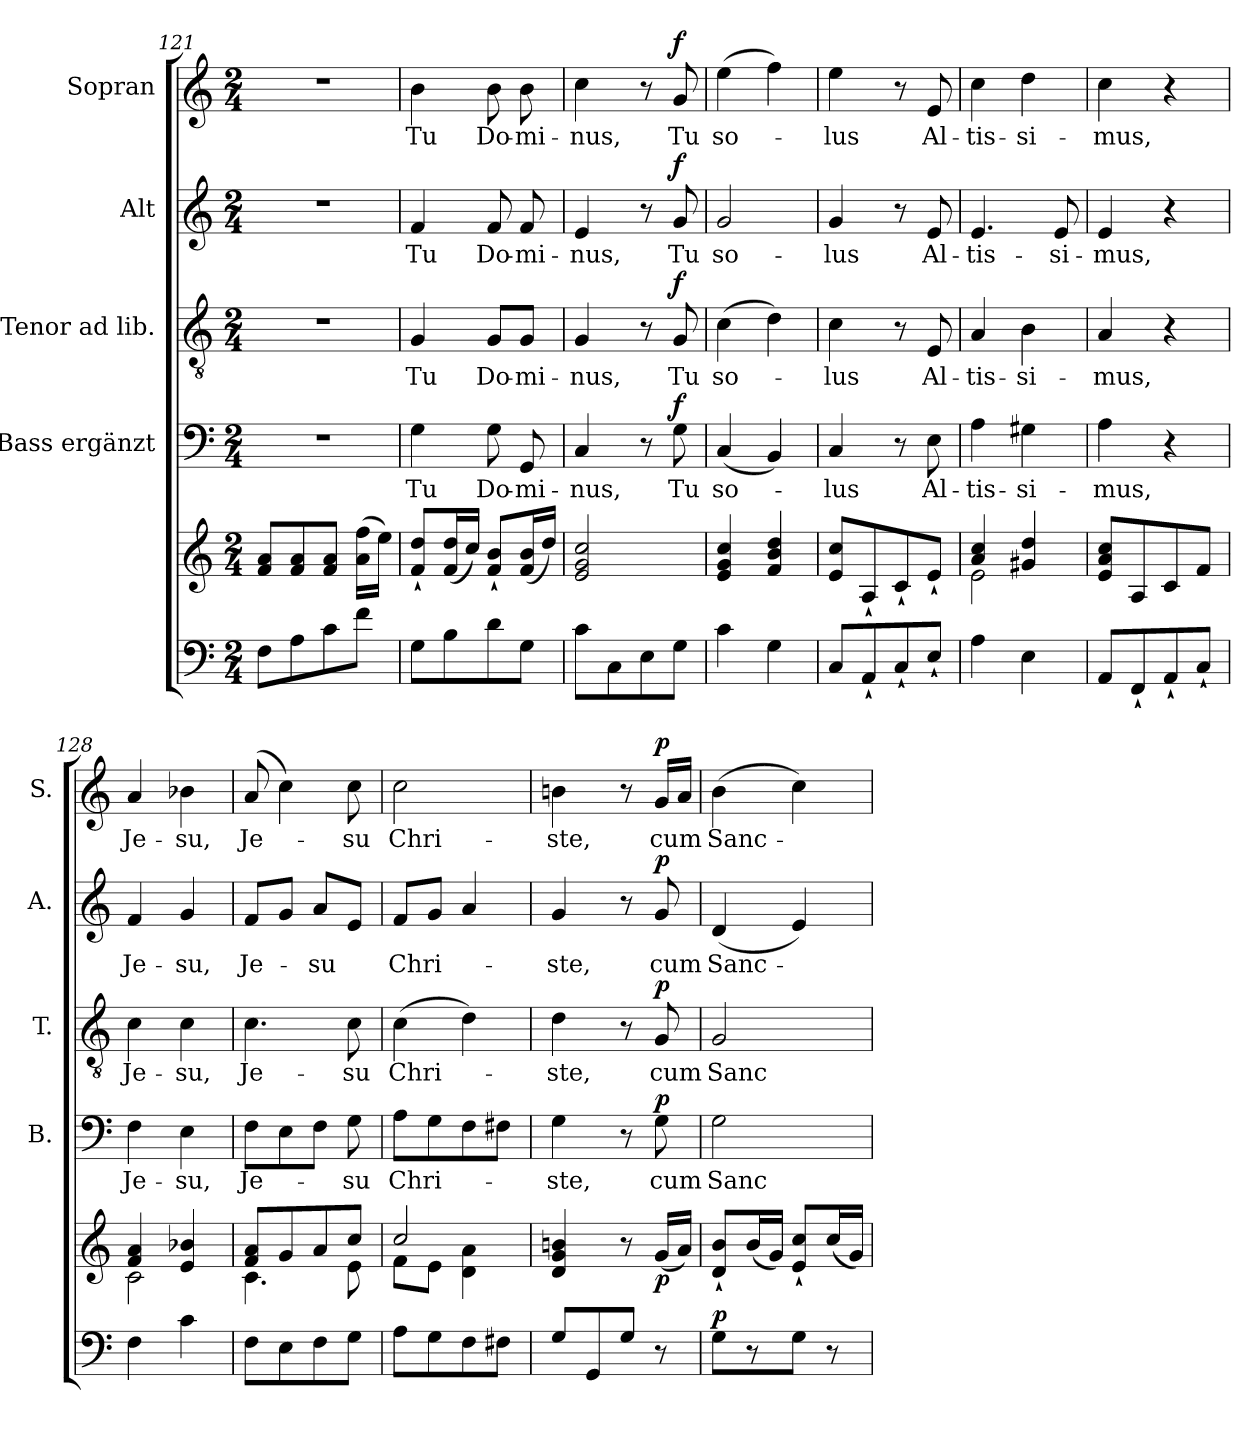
**kern	**kern	**dynam	**kern	**text	**dynam	**kern	**text	**dynam	**kern	**text	**dynam	**kern	**text	**dynam
*part5	*part5	*part5	*part4	*part4	*part4	*part3	*part3	*part3	*part2	*part2	*part2	*part1	*part1	*part1
*staff6	*staff5	*staff5/6	*staff4	*staff4	*staff4	*staff3	*staff3	*staff3	*staff2	*staff2	*staff2	*staff1	*staff1	*staff1
*	*	*	*I"Bass ergänzt	*	*	*I"Tenor ad lib.	*	*	*I"Alt	*	*	*I"Sopran	*	*
*	*	*	*I'B.	*	*	*I'T.	*	*	*I'A.	*	*	*I'S.	*	*
*clefF4	*clefG2	*	*clefF4	*	*	*clefGv2	*	*	*clefG2	*	*	*clefG2	*	*
*k[]	*k[]	*	*k[]	*	*	*k[]	*	*	*k[]	*	*	*k[]	*	*
*C:	*C:	*	*C:	*	*	*C:	*	*	*C:	*	*	*C:	*	*
*M2/4	*M2/4	*	*M2/4	*	*	*M2/4	*	*	*M2/4	*	*	*M2/4	*	*
=121	=121	=121	=121	=121	=121	=121	=121	=121	=121	=121	=121	=121	=121	=121
8F\L	8f/ 8a/L	.	2r	.	.	2r	.	.	2r	.	.	2r	.	.
8A\	8f/ 8a/	.	.	.	.	.	.	.	.	.	.	.	.	.
8c\	8f/ 8a/J	.	.	.	.	.	.	.	.	.	.	.	.	.
8f\J	(>16a\ 16ff\LL	.	.	.	.	.	.	.	.	.	.	.	.	.
.	16ee\JJ)	.	.	.	.	.	.	.	.	.	.	.	.	.
=122	=122	=122	=122	=122	=122	=122	=122	=122	=122	=122	=122	=122	=122	=122
!	!	!	!	!LO:LY:b	!	!	!LO:LY:b	!	!	!LO:LY:b	!	!	!LO:LY:b	!
8G\L	8f/`< 8dd/`<L	.	4G\	Tu	.	4G/	Tu	.	4f/	Tu	.	4b\	Tu	.
8B\	(<16f/ 16dd/L	.	.	.	.	.	.	.	.	.	.	.	.	.
.	16cc/JJ)	.	.	.	.	.	.	.	.	.	.	.	.	.
!	!	!	!	!LO:LY:b	!	!	!LO:LY:b	!	!	!LO:LY:b	!	!	!LO:LY:b	!
8d\	8f/`< 8b/`<L	.	8G\	Do-	.	8G/L	Do-	.	8f/	Do-	.	8b\	Do-	.
!	!	!	!	!LO:LY:b	!	!	!LO:LY:b	!	!	!LO:LY:b	!	!	!LO:LY:b	!
8G\J	(<16f/ 16b/L	.	8GG/	-mi-	.	8G/J	-mi-	.	8f/	-mi-	.	8b\	-mi-	.
.	16dd/JJ)	.	.	.	.	.	.	.	.	.	.	.	.	.
=123	=123	=123	=123	=123	=123	=123	=123	=123	=123	=123	=123	=123	=123	=123
!	!	!	!	!LO:LY:b	!	!	!LO:LY:b	!	!	!LO:LY:b	!	!	!LO:LY:b	!
8c\L	2e/ 2g/ 2cc/	.	4C/	-nus,	.	4G/	-nus,	.	4e/	-nus,	.	4cc\	-nus,	.
8C\	.	.	.	.	.	.	.	.	.	.	.	.	.	.
8E\	.	.	8r	.	.	8r	.	.	8r	.	.	8r	.	.
!	!	!	!	!LO:LY:b	!LO:DY:a	!	!LO:LY:b	!LO:DY:a	!	!LO:LY:b	!LO:DY:a	!	!LO:LY:b	!LO:DY:a
8G\J	.	.	8G\	Tu	f	8G/	Tu	f	8g/	Tu	f	8g/	Tu	f
=124	=124	=124	=124	=124	=124	=124	=124	=124	=124	=124	=124	=124	=124	=124
!	!	!	!	!LO:LY:b	!	!	!LO:LY:b	!	!	!LO:LY:b	!	!	!LO:LY:b	!
4c\	4e/ 4g/ 4cc/	.	(<4C/	so-	.	(>4c\	so-	.	2g/	so-	.	(>4ee\	so-	.
4G\	4f/ 4b/ 4dd/	.	4BB/)	.	.	4d\)	.	.	.	.	.	4ff\)	.	.
=125	=125	=125	=125	=125	=125	=125	=125	=125	=125	=125	=125	=125	=125	=125
!	!	!	!	!LO:LY:b	!	!	!LO:LY:b	!	!	!LO:LY:b	!	!	!LO:LY:b	!
8C/L	8e/ 8cc/L	.	4C/	-lus	.	4c\	-lus	.	4g/	-lus	.	4ee\	-lus	.
8AA`</	8A`</	.	.	.	.	.	.	.	.	.	.	.	.	.
8C`</	8c`</	.	8r	.	.	8r	.	.	8r	.	.	8r	.	.
!	!	!	!	!LO:LY:b	!	!	!LO:LY:b	!	!	!LO:LY:b	!	!	!LO:LY:b	!
8E`</J	8e`</J	.	8E\	Al-	.	8E/	Al-	.	8e/	Al-	.	8e/	Al-	.
!!LO:LB:g=z
=126	=126	=126	=126	=126	=126	=126	=126	=126	=126	=126	=126	=126	=126	=126
*	*^	*	*	*	*	*	*	*	*	*	*	*	*	*
!	!	!	!	!	!LO:LY:b	!	!	!LO:LY:b	!	!	!LO:LY:b	!	!	!LO:LY:b	!
4A\	4a/ 4cc/	2e\	.	4A\	-tis-	.	4A/	-tis-	.	4.e/	-tis-	.	4cc\	-tis-	.
!	!	!	!	!	!LO:LY:b	!	!	!LO:LY:b	!	!	!	!	!	!LO:LY:b	!
4E\	4g#X/ 4dd/	.	.	4G#X\	-si-	.	4B\	-si-	.	.	.	.	4dd\	-si-	.
!	!	!	!	!	!	!	!	!	!	!	!LO:LY:b	!	!	!	!
.	.	.	.	.	.	.	.	.	.	8e/	-si-	.	.	.	.
*	*v	*v	*	*	*	*	*	*	*	*	*	*	*	*	*
=127	=127	=127	=127	=127	=127	=127	=127	=127	=127	=127	=127	=127	=127	=127
!	!	!	!	!LO:LY:b	!	!	!LO:LY:b	!	!	!LO:LY:b	!	!	!LO:LY:b	!
8AA/L	8e/ 8a/ 8cc/L	.	4A\	-mus,	.	4A/	-mus,	.	4e/	-mus,	.	4cc\	-mus,	.
8FF`</	8A/	.	.	.	.	.	.	.	.	.	.	.	.	.
8AA`</	8c/	.	4r	.	.	4r	.	.	4r	.	.	4r	.	.
8C`</J	8f/J	.	.	.	.	.	.	.	.	.	.	.	.	.
=128	=128	=128	=128	=128	=128	=128	=128	=128	=128	=128	=128	=128	=128	=128
*	*^	*	*	*	*	*	*	*	*	*	*	*	*	*
!	!	!	!	!	!LO:LY:b	!	!	!LO:LY:b	!	!	!LO:LY:b	!	!	!LO:LY:b	!
4F\	4f/ 4a/	2c\	.	4F\	Je-	.	4c\	Je-	.	4f/	Je-	.	4a/	Je-	.
!	!	!	!	!	!LO:LY:b	!	!	!LO:LY:b	!	!	!LO:LY:b	!	!	!LO:LY:b	!
4c\	4e/ 4b-X/	.	.	4E\	-su,	.	4c\	-su,	.	4g/	-su,	.	4b-X\	-su,	.
=129	=129	=129	=129	=129	=129	=129	=129	=129	=129	=129	=129	=129	=129	=129	=129
!	!	!	!	!	!LO:LY:b	!	!	!LO:LY:b	!	!	!LO:LY:b	!	!	!LO:LY:b	!
8F\L	8f/ 8a/L	4.c\	.	8F\L	Je-	.	4.c\	Je-	.	8f/L	Je-	.	(8a/	Je-	.
8E\	8g/	.	.	8E\	.	.	.	.	.	8g/J	.	.	4cc\)	.	.
!	!	!	!	!	!	!	!	!	!	!	!LO:LY:b	!	!	!	!
8F\	8a/	.	.	8F\J	.	.	.	.	.	8a/L	-su	.	.	.	.
!	!	!	!	!	!LO:LY:b	!	!	!LO:LY:b	!	!	!	!	!	!LO:LY:b	!
8G\J	8cc/J	8e\	.	8G\	-su	.	8c\	-su	.	8e/J	.	.	8cc\	-su	.
=130	=130	=130	=130	=130	=130	=130	=130	=130	=130	=130	=130	=130	=130	=130	=130
!	!	!	!	!	!LO:LY:b	!	!	!LO:LY:b	!	!	!LO:LY:b	!	!	!LO:LY:b	!
8A\L	2cc/	8f\L	.	8A\L	Chri-	.	(>4c\	Chri-	.	8f/L	Chri-	.	2cc\	Chri-	.
8G\	.	8e\J	.	8G\	.	.	.	.	.	8g/J	.	.	.	.	.
8F\	.	4d\ 4a\	.	8F\	.	.	4d\)	.	.	4a/	.	.	.	.	.
8F#X\J	.	.	.	8F#X\J	.	.	.	.	.	.	.	.	.	.	.
*	*v	*v	*	*	*	*	*	*	*	*	*	*	*	*	*
=131	=131	=131	=131	=131	=131	=131	=131	=131	=131	=131	=131	=131	=131	=131
!	!	!	!	!LO:LY:b	!	!	!LO:LY:b	!	!	!LO:LY:b	!	!	!LO:LY:b	!
8G/L	4d/ 4g/ 4bn/	.	4G\	-ste,	.	4d\	-ste,	.	4g/	-ste,	.	4bn\	-ste,	.
8GG/	.	.	.	.	.	.	.	.	.	.	.	.	.	.
8G/J	8r	.	8r	.	.	8r	.	.	8r	.	.	8r	.	.
!	!	!LO:DY:b	!	!LO:LY:b	!LO:DY:a	!	!LO:LY:b	!LO:DY:a	!	!LO:LY:b	!LO:DY:a	!	!LO:LY:b	!LO:DY:a
8r	(<16g/LL	p	8G\	cum	p	8G/	cum	p	8g/	cum	p	16g/LL	cum	p
.	16a/JJ)	.	.	.	.	.	.	.	.	.	.	16a/JJ	.	.
=132	=132	=132	=132	=132	=132	=132	=132	=132	=132	=132	=132	=132	=132	=132
!	!	!LO:DY:a=2	!	!LO:LY:b	!	!	!LO:LY:b	!	!	!LO:LY:b	!	!	!LO:LY:b	!
8G\L	8d/`< 8b/`<L	p	2G\	Sanc-	.	2G/	Sanc-	.	(<4d/	Sanc-	.	(>4b\	Sanc-	.
8r	(<16b/L	.	.	.	.	.	.	.	.	.	.	.	.	.
.	16g/JJ)	.	.	.	.	.	.	.	.	.	.	.	.	.
8G\J	8e/`< 8cc/`<L	.	.	.	.	.	.	.	4e/)	.	.	4cc\)	.	.
8r	(<16cc/L	.	.	.	.	.	.	.	.	.	.	.	.	.
.	16g/JJ)	.	.	.	.	.	.	.	.	.	.	.	.	.
=	=	=	=	=	=	=	=	=	=	=	=	=	=	=
*-	*-	*-	*-	*-	*-	*-	*-	*-	*-	*-	*-	*-	*-	*-
